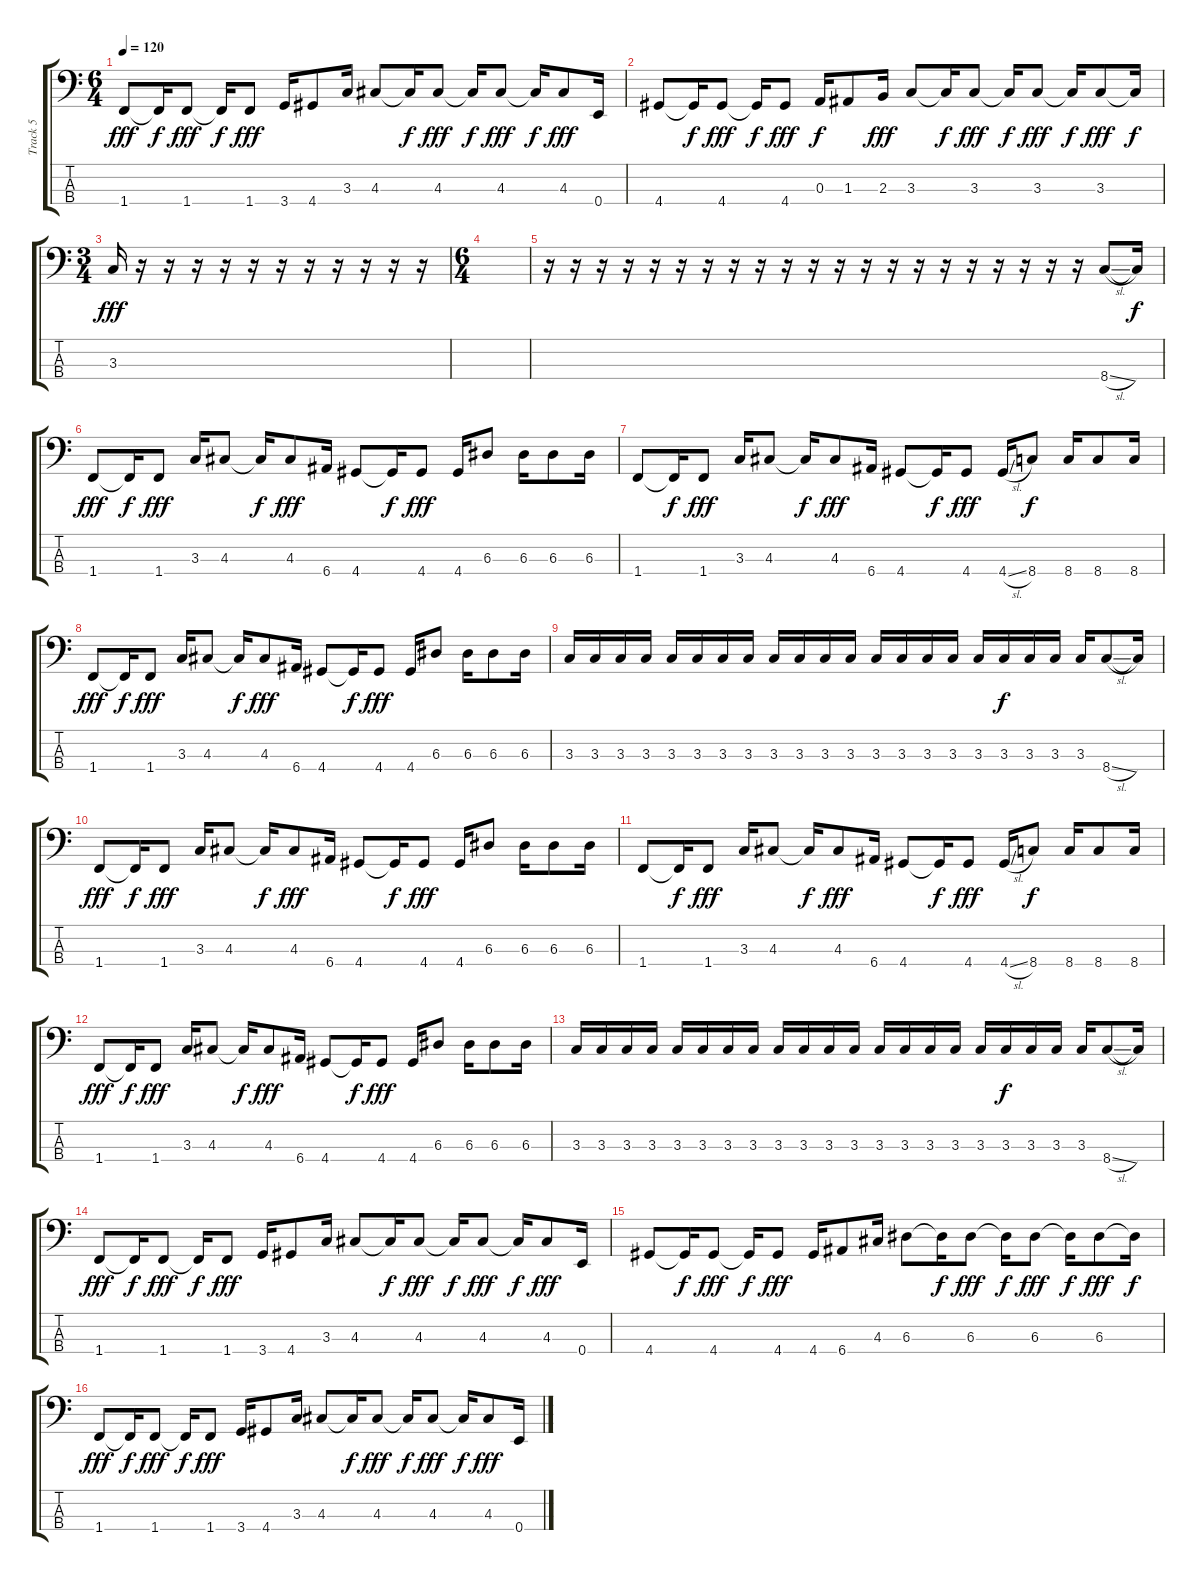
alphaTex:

\track ("Track 5" "Track 5") {instrument electricbasspick}
\staff {score tabs}
\tuning (G2 D2 A1 E1) {hide}
\ts (6 4)
\tempo 120
\clef f4
\ks c
1.4.8{dy fff} 1.4{t}.16{dy f} 1.4.8{dy fff} 1.4{t}.16{dy f} 1.4.8{dy fff} 3.4.16 4.4.8 3.3.16 4.3.8 4.3{t}.16{dy f} 4.3.8{dy fff} 4.3{t}.16{dy f} 4.3.8{dy fff} 4.3{t}.16{dy f} 4.3.8{dy fff} 0.4.16 |
4.4.8 4.4{t}.16{dy f} 4.4.8{dy fff} 4.4{t}.16{dy f} 4.4.8{dy fff} 0.3.16{dy f} 1.3.8 2.3.16{dy fff} 3.3.8 3.3{t}.16{dy f} 3.3.8{dy fff} 3.3{t}.16{dy f} 3.3.8{dy fff} 3.3{t}.16{dy f} 3.3.8{dy fff} 3.3{t}.16{dy f} |
\ts (3 4)
3.3.16{dy fff} r.16 r.16 r.16 r.16 r.16 r.16 r.16 r.16 r.16 r.16 r.16 |
\ts (6 4)
|
r.16 r.16 r.16 r.16 r.16 r.16 r.16 r.16 r.16 r.16 r.16 r.16 r.16 r.16 r.16 r.16 r.16 r.16 r.16 r.16 r.16 8.4{sl}.8 8.4{t}.16{dy f} |
1.4.8{dy fff} 1.4{t}.16{dy f} 1.4.8{dy fff} 3.3.16 4.3.8 4.3{t}.16{dy f} 4.3.8{dy fff} 6.4.16 4.4.8 4.4{t}.16{dy f} 4.4.8{dy fff} 4.4.16 6.3.8 6.3.16 6.3.8 6.3.16 |
1.4.8 1.4{t}.16{dy f} 1.4.8{dy fff} 3.3.16 4.3.8 4.3{t}.16{dy f} 4.3.8{dy fff} 6.4.16 4.4.8 4.4{t}.16{dy f} 4.4.8{dy fff} 4.4{sl}.16 8.4.8{dy f} 8.4.16 8.4.8 8.4.16 |
1.4.8{dy fff} 1.4{t}.16{dy f} 1.4.8{dy fff} 3.3.16 4.3.8 4.3{t}.16{dy f} 4.3.8{dy fff} 6.4.16 4.4.8 4.4{t}.16{dy f} 4.4.8{dy fff} 4.4.16 6.3.8 6.3.16 6.3.8 6.3.16 |
3.3.16 3.3.16 3.3.16 3.3.16 3.3.16 3.3.16 3.3.16 3.3.16 3.3.16 3.3.16 3.3.16 3.3.16 3.3.16 3.3.16 3.3.16 3.3.16 3.3.16 3.3.16{dy f} 3.3.16 3.3.16 3.3.16 8.4{sl}.8 8.4{t}.16 |
1.4.8{dy fff} 1.4{t}.16{dy f} 1.4.8{dy fff} 3.3.16 4.3.8 4.3{t}.16{dy f} 4.3.8{dy fff} 6.4.16 4.4.8 4.4{t}.16{dy f} 4.4.8{dy fff} 4.4.16 6.3.8 6.3.16 6.3.8 6.3.16 |
1.4.8 1.4{t}.16{dy f} 1.4.8{dy fff} 3.3.16 4.3.8 4.3{t}.16{dy f} 4.3.8{dy fff} 6.4.16 4.4.8 4.4{t}.16{dy f} 4.4.8{dy fff} 4.4{sl}.16 8.4.8{dy f} 8.4.16 8.4.8 8.4.16 |
1.4.8{dy fff} 1.4{t}.16{dy f} 1.4.8{dy fff} 3.3.16 4.3.8 4.3{t}.16{dy f} 4.3.8{dy fff} 6.4.16 4.4.8 4.4{t}.16{dy f} 4.4.8{dy fff} 4.4.16 6.3.8 6.3.16 6.3.8 6.3.16 |
3.3.16 3.3.16 3.3.16 3.3.16 3.3.16 3.3.16 3.3.16 3.3.16 3.3.16 3.3.16 3.3.16 3.3.16 3.3.16 3.3.16 3.3.16 3.3.16 3.3.16 3.3.16{dy f} 3.3.16 3.3.16 3.3.16 8.4{sl}.8 8.4{t}.16 |
1.4.8{dy fff} 1.4{t}.16{dy f} 1.4.8{dy fff} 1.4{t}.16{dy f} 1.4.8{dy fff} 3.4.16 4.4.8 3.3.16 4.3.8 4.3{t}.16{dy f} 4.3.8{dy fff} 4.3{t}.16{dy f} 4.3.8{dy fff} 4.3{t}.16{dy f} 4.3.8{dy fff} 0.4.16 |
4.4.8 4.4{t}.16{dy f} 4.4.8{dy fff} 4.4{t}.16{dy f} 4.4.8{dy fff} 4.4.16 6.4.8 4.3.16 6.3.8 6.3{t}.16{dy f} 6.3.8{dy fff} 6.3{t}.16{dy f} 6.3.8{dy fff} 6.3{t}.16{dy f} 6.3.8{dy fff} 6.3{t}.16{dy f} |
1.4.8{dy fff} 1.4{t}.16{dy f} 1.4.8{dy fff} 1.4{t}.16{dy f} 1.4.8{dy fff} 3.4.16 4.4.8 3.3.16 4.3.8 4.3{t}.16{dy f} 4.3.8{dy fff} 4.3{t}.16{dy f} 4.3.8{dy fff} 4.3{t}.16{dy f} 4.3.8{dy fff} 0.4.16
